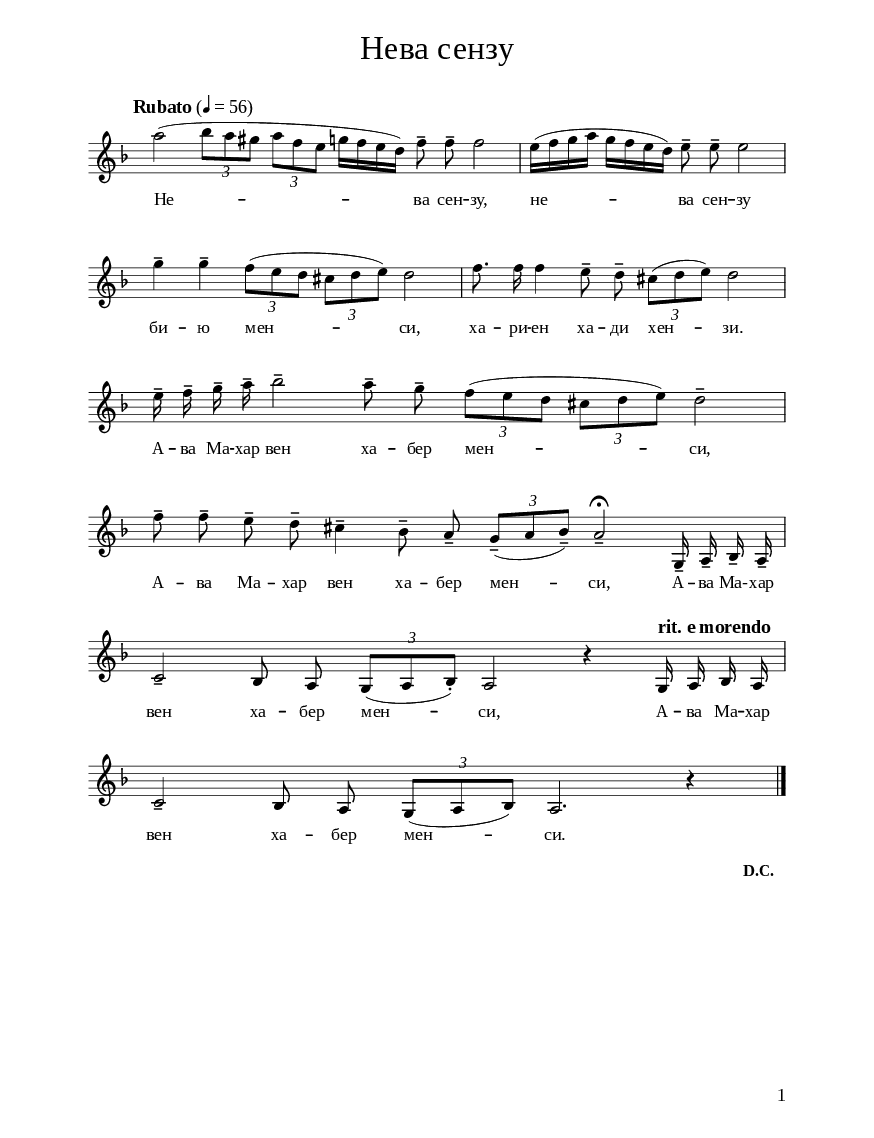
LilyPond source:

\version "2.24.2"

% include paper part and global functions
\include "include/globals.ily"

\bookpart {
  \label #'ref091
  \tocItem \markup "Нева сензу"
  \include "include/bookpart-paper.ily"
  \score {
    \include "include/score-layout.ily"

    \new Voice \absolute {
      \clef treble
      \key d \minor
      \tempoFunc "Rubato" 4 "56"
      \autoBeamOn

      \omit Score.TimeSignature
      \cadenzaOn % allows custom bar lines
      \autoBeamOff
      a''2 ( \tuplet 3/2 { bes''8 [a'' gis''8] } \tuplet 3/2 { a''8 [f'' e''8] } g''16 [f'' e'' d''] )  f''8--  f''-- f''2 \bar "|" e''16 ( [f'' g'' a''] g''[ f'' e'' d''] ) e''8-- e''-- e''2 \bar "|" \break

      \time 7/4 g''4-- g''-- \tuplet 3/2 { f''8 ([e'' d''8]  } \tuplet 3/2 {cis''8 [d'' e''8] })   d''2 \bar "|" f''8. f''16 f''4 e''8-- d''-- \tuplet 3/2 {cis''!8 [( d'' e''8 )] } d''2 \bar "|" \break

      e''16-- f''16-- g''16-- a''-- bes''2-- a''8-- g''8-- \tuplet 3/2 { f''8 ( [e''8 d''8] } \tuplet 3/2 { cis''!8 [d''8 e''8] ) } d''2-- \bar "|" \break

      f''8-- f''-- e''-- d''-- cis''!4-- bes'8-- a'8-- \tuplet 3/2 {g'8-- ( [a' bes'--])} a'2--  \fermata  g16-- a-- bes--  a-- \bar "|" \break

      c'2-- bes8 a8 \tuplet 3/2 {g [( a bes-. )] } a2 r4 \tempo "rit. e morendo" g16 a bes  a \bar "|" \break

      c'2-- bes8 a8  \tuplet 3/2 {g [(a bes )]}  a2.  r4 \bar "|."

    }

    \addlyrics {
      Не -- ва сен -- зу,
      не -- ва сен -- зу би -- ю мен -- си,
      ха -- ри -- ен ха -- ди хен -- зи.
      А -- ва Ма -- хар вен ха -- бер мен -- си,
      А -- ва Ма -- хар вен ха -- бер мен -- си,
      А -- ва "Ма-" -- хар вен ха -- бер мен -- си,
      А -- ва Ма -- хар вен ха -- бер мен -- си.

    }

    \header {
      title = \titleFunc "Нева сензу" "Neva senzu"
    }

    \midi{}

  } % score

  \markup \dc-one "D.C."

} % bookpart
